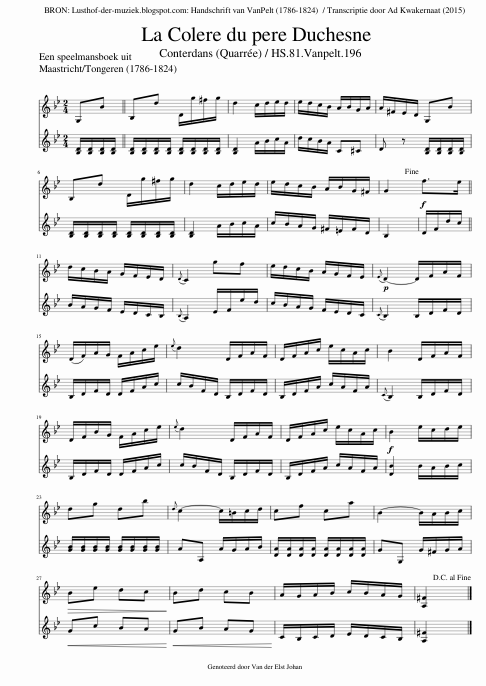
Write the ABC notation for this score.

X:1
%%score 1 2
L:1/8
Q:1/4=90
M:2/4
I:linebreak $
K:Bb
V:1 treble
V:2 treble
V:1
 G,B || B,d D/g/^f/g/ | d2 c/d/e/d/ | e/d/c/B/ A/B/G/A/ | A/^F/E/D/ G,B |$ %5
 B,d D/g/^f/g/ | d2 c/d/e/d/ | e/d/c/B/ A/B/G/^F/ | G2!fine! |!f! f>e ||$ %10
 d/c/B/A/ G/F/E/D/ |{D} C2 gf | e/d/c/B/ A/G/F/E/ |!p!{E} D2- D/F/A/F/ |$ (D/F/)A/G/ F/A/c/e/ | %15
{e} d2 D/F/A/F/ | D/F/A/c/ e/c/A/c/ | B2 D/F/A/F/ |$ D/F/B/G/ F/A/c/e/ |{e} d2 D/F/A/F/ | %20
 D/F/A/c/ e/c/A/c/ |!f! B2 e/c/d/e/ |$ dg db |{d} c2- c/=B/c/d/ | cf ca | %25
 B2- B/A/B/c/ |$!>(! Be dc!>)! | Bd cB | A/G/A/B/ c/B/A/G/ | [A,^F]2!D.C.! |] %30
V:2
 [B,D]/[B,D]/[B,D]/[B,D]/ || [B,D]/[B,D]/[B,D]/[B,D]/ [B,D]/[B,D]/[B,D]/[B,D]/ | [B,D]2 A/B/c/A/ | d/c/B/A/ C^C | D z [B,D]/[B,D]/[B,D]/[B,D]/ |$ %5
 [B,D]/[B,D]/[B,D]/[B,D]/ [B,D]/[B,D]/[B,D]/[B,D]/ | [B,D]2 A/B/c/A/ | c/B/A/G/ ^F/=E/F/D/ | B,2 | D/F/d/c/ ||$ %10
 B/A/G/F/ E/D/C/B,/ |{B,} A,2 E/F/e/d/ | c/B/A/G/ F/E/D/C/ |{C} B,2 B,/D/F/D/ |$ B,/D/F/D/ D/F/A/c/ | %15
 c/B/F/D/ B,/D/F/D/ | B,/D/F/A/ c/A/F/A/ |{C} B,2 B,/D/F/D/ |$ B,/D/F/D/ D/F/A/c/ | c/B/F/D/ B,/D/F/D/ | %20
 B,/D/F/A/ c/A/F/A/ | [DB]2 B/A/B/c/ |$ [GB]/[GB]/[GB]/[GB]/ [GB]/[GB]/[GB]/[GB]/ | AA, A/G/A/B/ | [DA]/[DA]/[DA]/[DA]/ [DA]/[DA]/[DA]/[DA]/ | %25
 GG, G/^F/G/A/ |$!<(! Gc BA!<)! |!<(! GB AG!<)! | C/B,/C/D/ E/D/C/B,/ | [A,^F]2 |] %30
